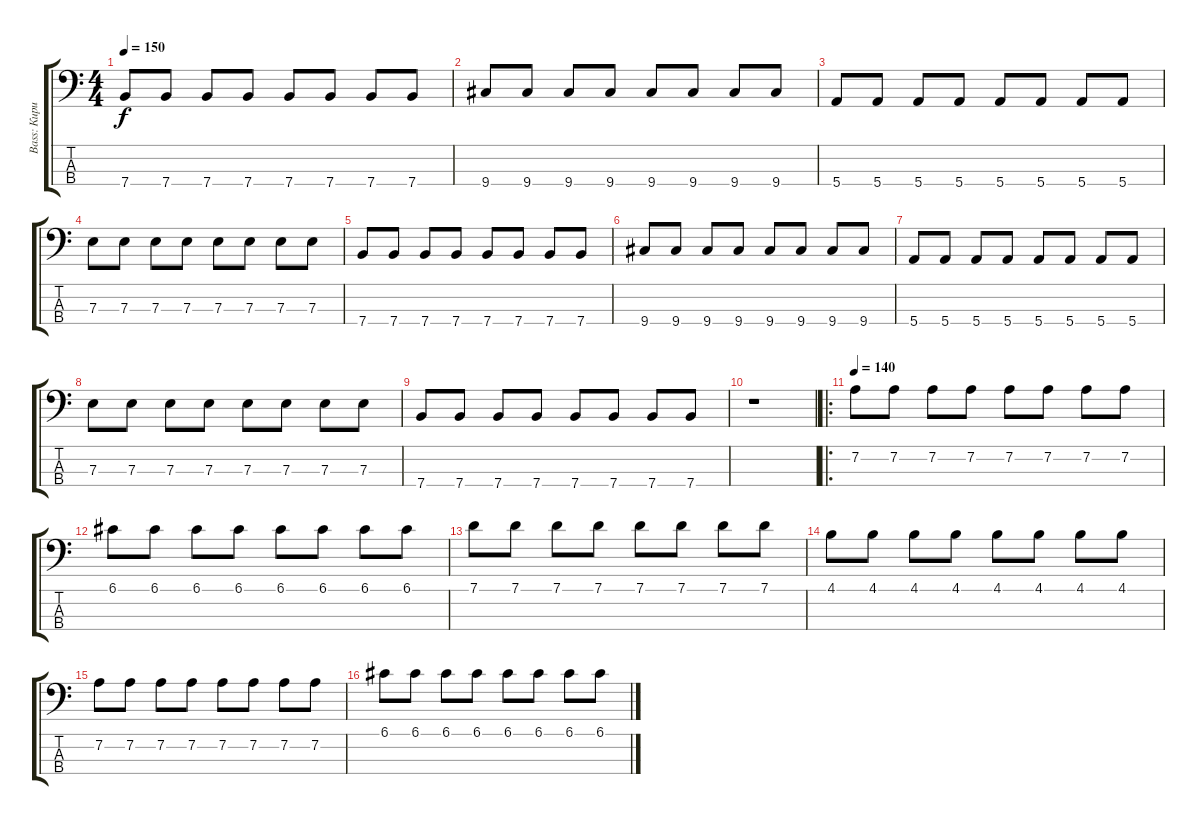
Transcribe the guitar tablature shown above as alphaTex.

\track ("Bass: Кирилл" "Bass: Кири") {instrument electricbasspick}
\staff {score tabs}
\tuning (G2 D2 A1 E1) {hide}
\ts (4 4)
\tempo 150
\clef f4
\ks c
7.4.8{dy f} 7.4.8 7.4.8 7.4.8 7.4.8 7.4.8 7.4.8 7.4.8 |
9.4.8 9.4.8 9.4.8 9.4.8 9.4.8 9.4.8 9.4.8 9.4.8 |
5.4.8 5.4.8 5.4.8 5.4.8 5.4.8 5.4.8 5.4.8 5.4.8 |
7.3.8 7.3.8 7.3.8 7.3.8 7.3.8 7.3.8 7.3.8 7.3.8 |
7.4.8 7.4.8 7.4.8 7.4.8 7.4.8 7.4.8 7.4.8 7.4.8 |
9.4.8 9.4.8 9.4.8 9.4.8 9.4.8 9.4.8 9.4.8 9.4.8 |
5.4.8 5.4.8 5.4.8 5.4.8 5.4.8 5.4.8 5.4.8 5.4.8 |
7.3.8 7.3.8 7.3.8 7.3.8 7.3.8 7.3.8 7.3.8 7.3.8 |
7.4.8 7.4.8 7.4.8 7.4.8 7.4.8 7.4.8 7.4.8 7.4.8 |
r.1 |
\ro
\tempo 140
7.2.8 7.2.8 7.2.8 7.2.8 7.2.8 7.2.8 7.2.8 7.2.8 |
6.1.8 6.1.8 6.1.8 6.1.8 6.1.8 6.1.8 6.1.8 6.1.8 |
7.1.8 7.1.8 7.1.8 7.1.8 7.1.8 7.1.8 7.1.8 7.1.8 |
4.1.8 4.1.8 4.1.8 4.1.8 4.1.8 4.1.8 4.1.8 4.1.8 |
7.2.8 7.2.8 7.2.8 7.2.8 7.2.8 7.2.8 7.2.8 7.2.8 |
6.1.8 6.1.8 6.1.8 6.1.8 6.1.8 6.1.8 6.1.8 6.1.8
